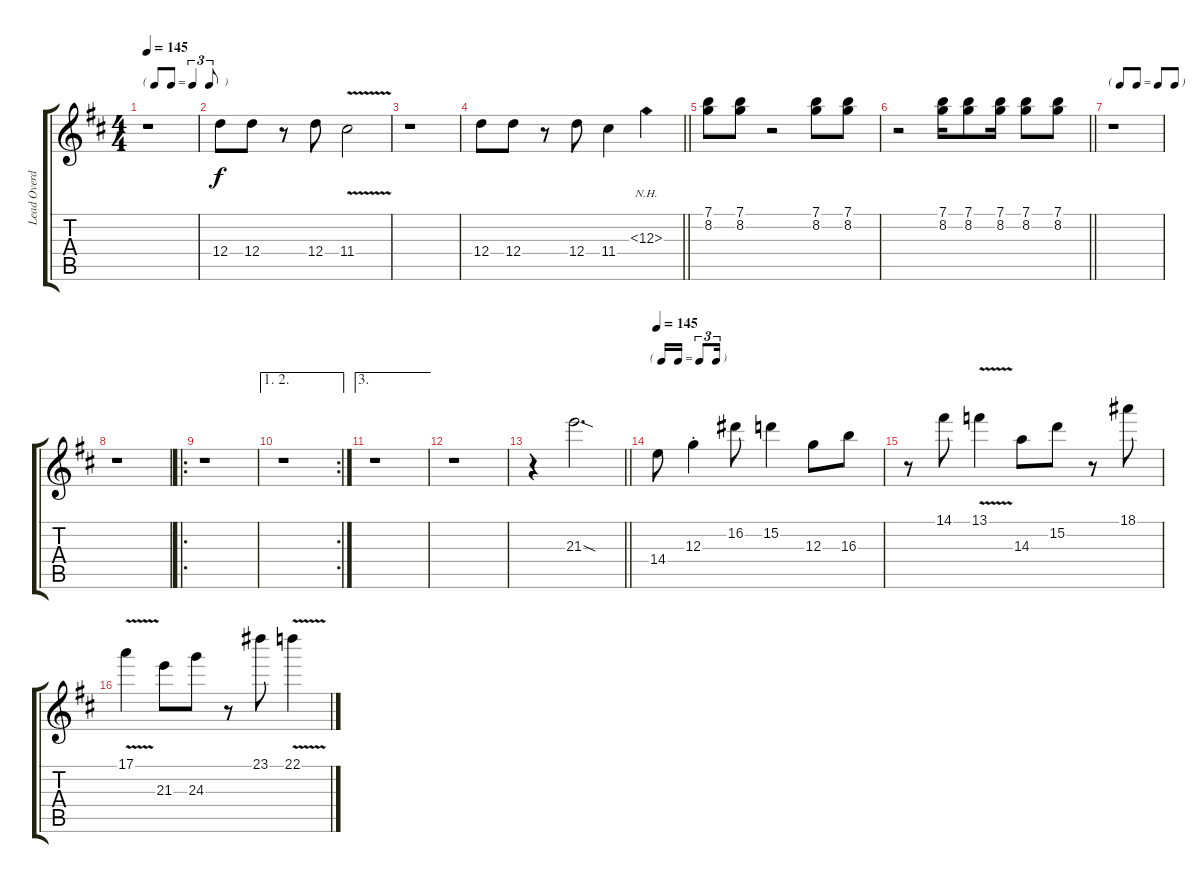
\track ("Lead Overdriven" "Lead Overd") {instrument overdrivenguitar}
\staff {score tabs}
\tuning (E4 B3 G3 D3 A2 E2) {hide}
\ts (4 4)
\tf triplet8th
\tempo 145
\clef g2
\ks d
r.1{dy f} |
12.4.8 12.4.8 r.8 12.4.8 11.4{v}.2 |
r.1 |
\barLineRight lightlight
12.4.8 12.4.8 r.8 12.4.8 11.4.4 12.3{nh}.4 |
(7.1 8.2).8 (7.1 8.2).8 r.2 (7.1 8.2).8 (7.1 8.2).8 |
\barLineRight lightlight
r.2 (7.1 8.2).16 (7.1 8.2).8 (7.1 8.2).16 (7.1 8.2).8 (7.1 8.2).8 |
\tf none
r.1 |
r.1 |
\ro
r.1 |
\ae (1 2)
\rc 2
r.1 |
\ae 3
r.1 |
r.1 |
\barLineRight lightlight
r.4 21.3{sod}.2{d} |
\tf triplet16th
\tempo 145
14.4.8 12.3{st}.4 16.2.8 15.2.4 12.3.8 16.3.8 |
r.8 14.1.8 13.1{v}.4 14.3.8 15.2.8 r.8 18.1.8 |
17.1{v}.4 21.3.8 24.3.8 r.8 23.1.8 22.1{v}.4
